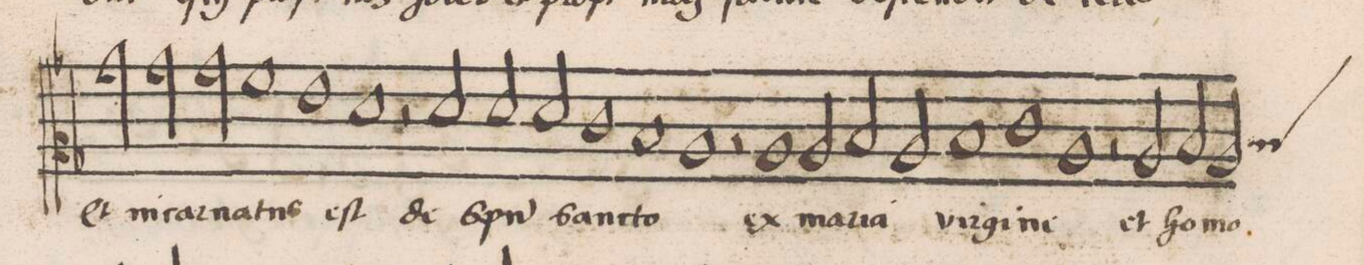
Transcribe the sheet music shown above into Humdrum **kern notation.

**kern	**text
*I"CANTVS	*
*clefC3	*
*k[b-]	*
*met(C|)	*
*M2/1	*
*clefC2	*
2b-\	et
=64-	=64-
2b-\	in-
2b-\	-car-
1a\	-na-
=65-	=65-
1g\	-tus
1f\	eſt
=66-	=66-
2r	.
2f/	de
2f/	Spi-
2f/	-(ri-
=67-	=67-
1e\	-tu)
1d/	San-
=68-	=68-
1c/	-cto
2r	.
1c/	ex
=69-	=69-
2c/	ma-
2d/	-ri-
2c/	-a
=70-	=70-
1d/	vir-
1e\	-gi-
=71-	=71-
1c/	-ne
2r	.
2c/	et
=72-	=72-
2d/	ho-
*custos:d	*
2c/	-mo.
*-	*-
